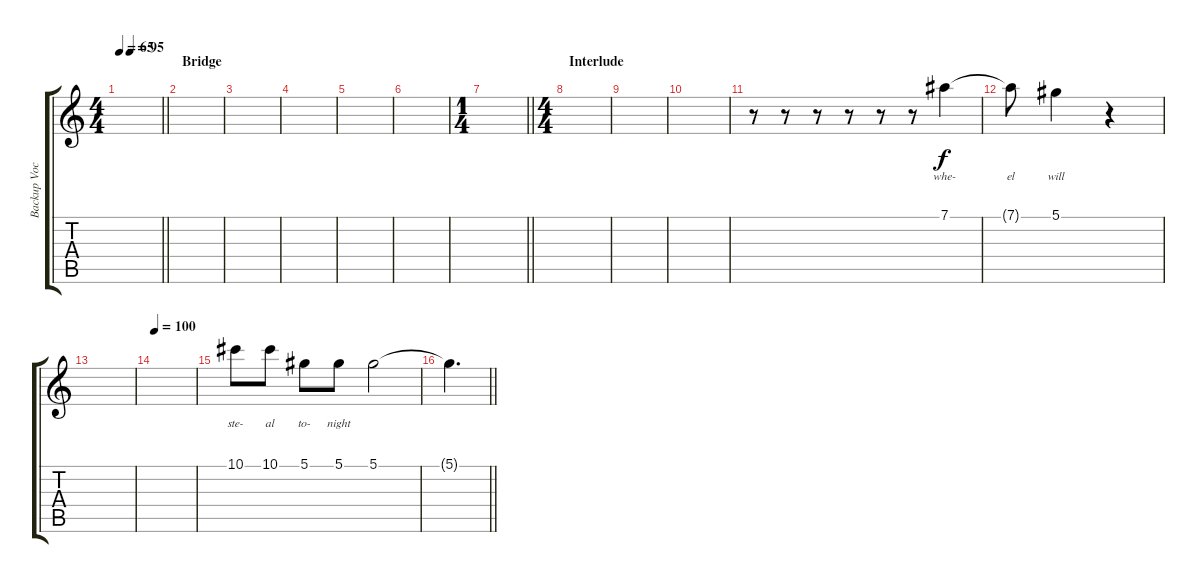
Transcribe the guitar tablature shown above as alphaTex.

\track ("Backup Vocals" "Backup Voc") {instrument overdrivenguitar}
\staff {score tabs}
\tuning (Eb4 Bb3 Gb3 Db3 Ab2 Eb2) {hide}
\ts (4 4)
\tempo 65
\tempo (95 0.25)
\clef g2
\barLineRight lightlight
\ks c
|
\section ("" "Bridge")
|
|
|
|
|
\ts (1 4)
\barLineRight lightlight
|
\ts (4 4)
\section ("" "Interlude")
|
|
|
r.8 r.8 r.8 r.8 r.8 r.8 7.1.4{lyrics (0 "whe-") lyrics (1 "") lyrics (2 "") lyrics (3 "") lyrics (4 "")} |
7.1{t}.8{lyrics (0 "el") lyrics (1 "") lyrics (2 "") lyrics (3 "") lyrics (4 "")} 5.1.4{lyrics (0 "will") lyrics (1 "") lyrics (2 "") lyrics (3 "") lyrics (4 "")} r.4 |
|
\tempo 100
|
10.1.8{lyrics (0 "ste-") lyrics (1 "") lyrics (2 "") lyrics (3 "") lyrics (4 "")} 10.1.8{lyrics (0 "al") lyrics (1 "") lyrics (2 "") lyrics (3 "") lyrics (4 "")} 5.1.8{lyrics (0 "to-") lyrics (1 "") lyrics (2 "") lyrics (3 "") lyrics (4 "")} 5.1.8{lyrics (0 "night") lyrics (1 "") lyrics (2 "") lyrics (3 "") lyrics (4 "")} 5.1.2 |
\barLineRight lightlight
5.1{t}.4{d}
